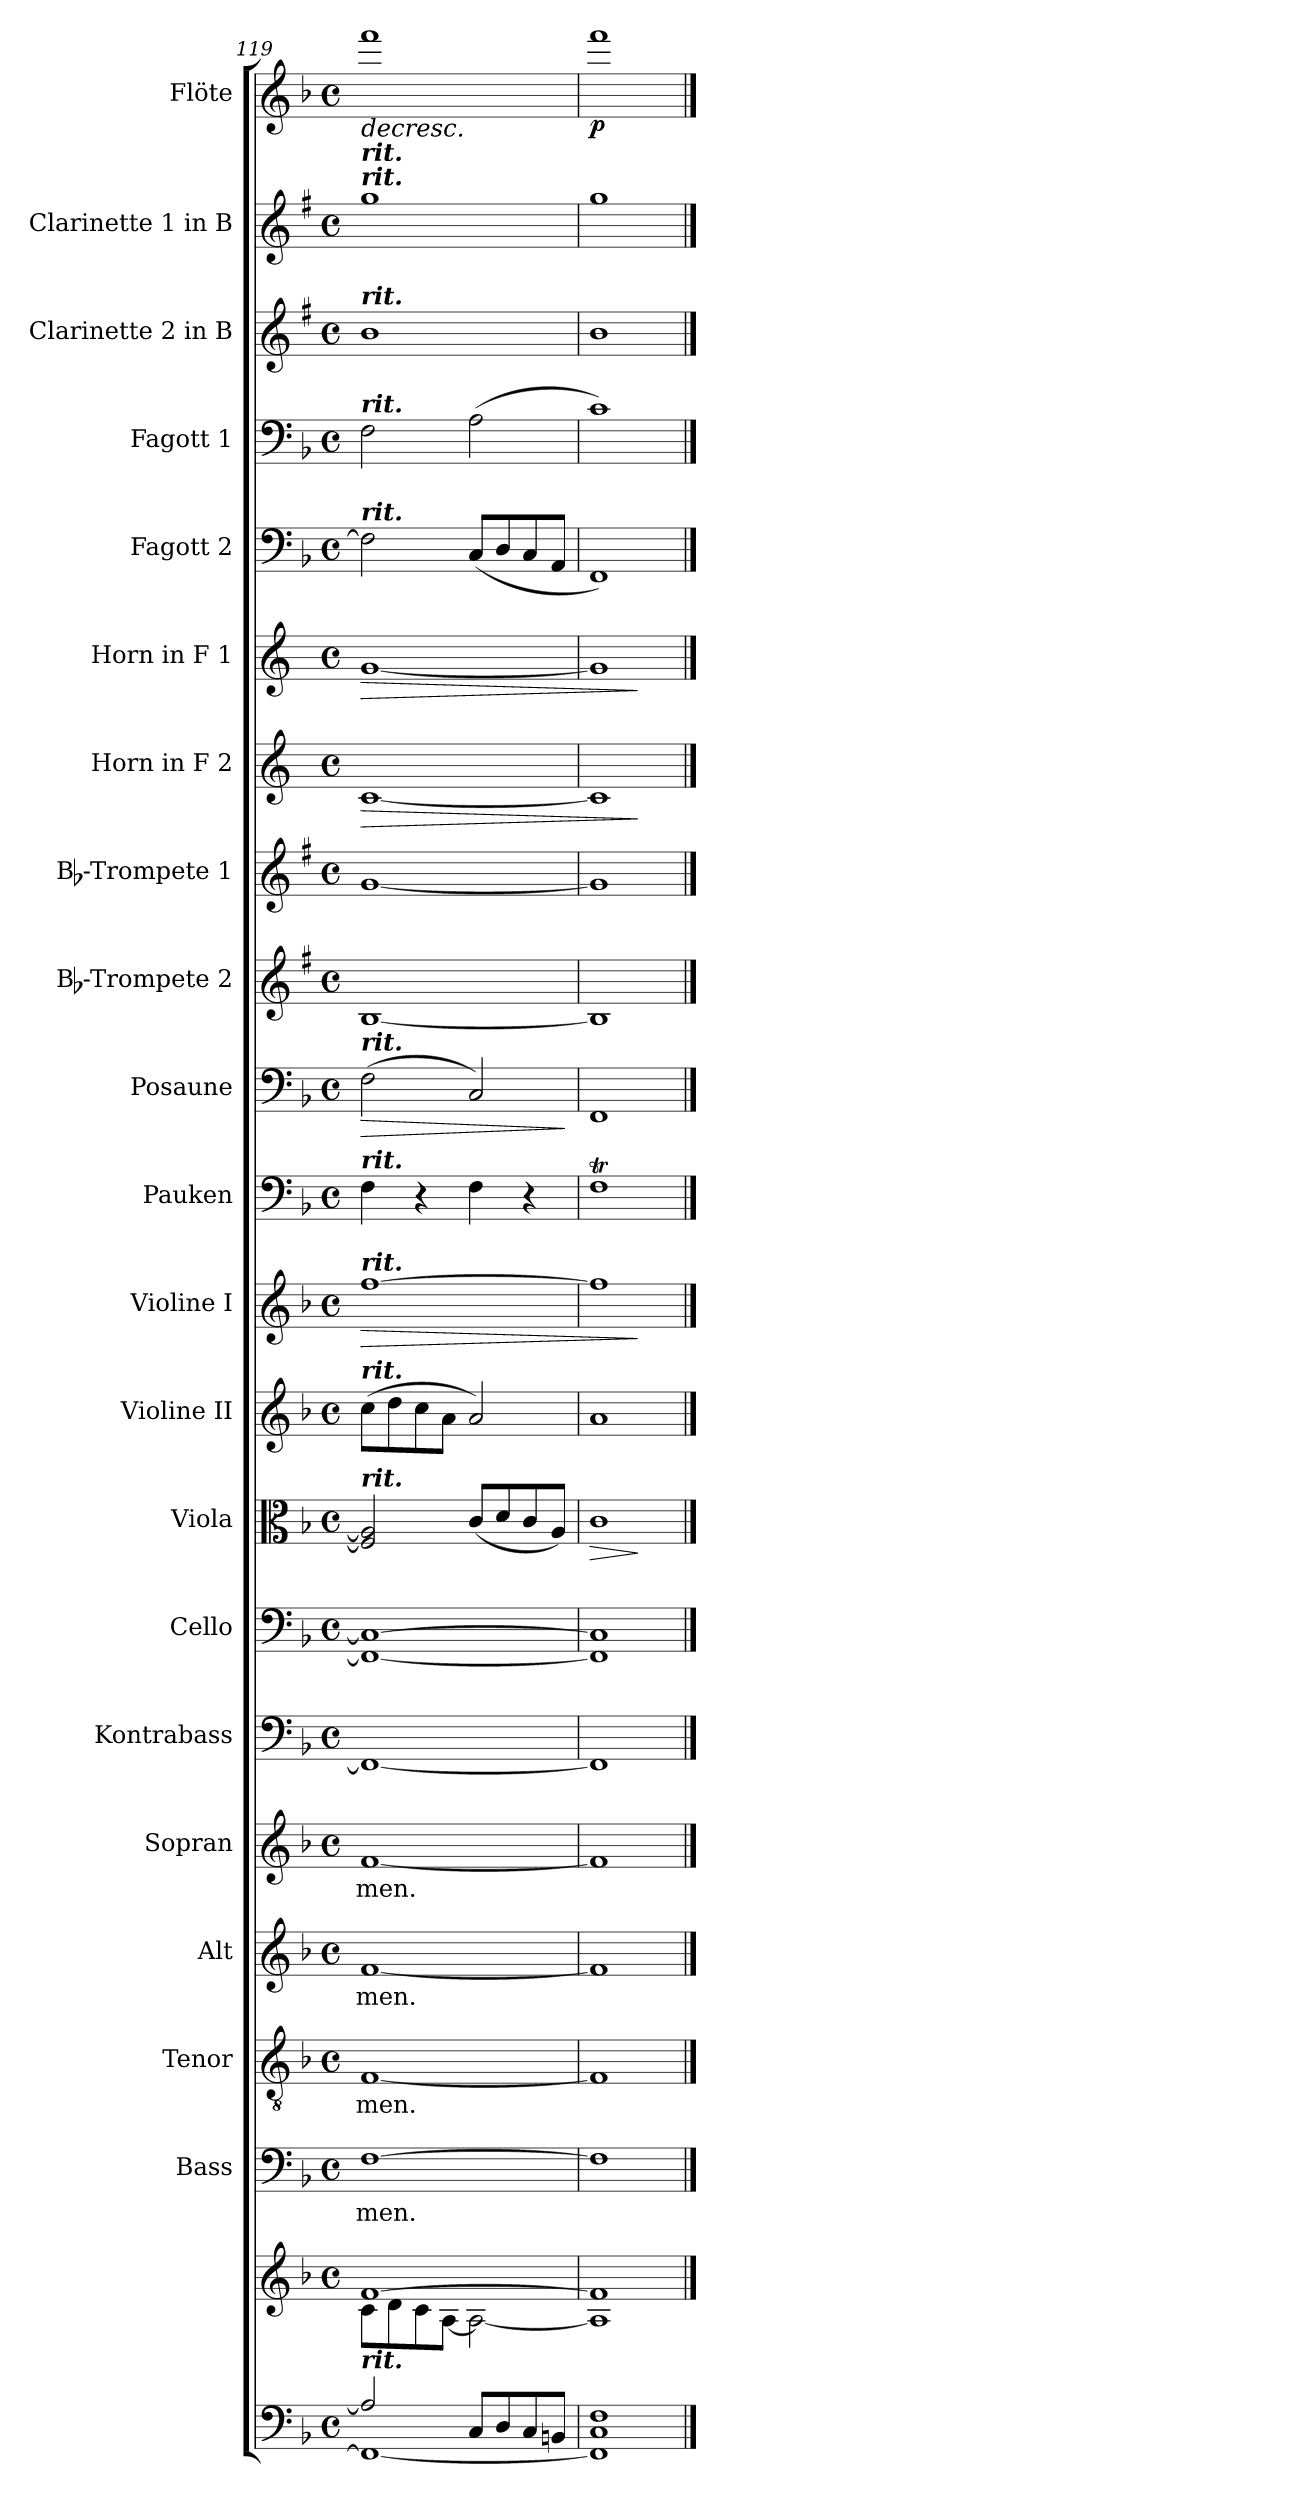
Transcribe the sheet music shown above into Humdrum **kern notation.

**kern	**kern	**kern	**text	**kern	**text	**kern	**text	**kern	**text	**kern	**kern	**kern	**dynam	**kern	**kern	**dynam	**kern	**kern	**dynam	**kern	**kern	**kern	**dynam	**kern	**dynam	**kern	**kern	**kern	**kern	**kern	**dynam
*part21	*part21	*part20	*part20	*part19	*part19	*part18	*part18	*part17	*part17	*part16	*part15	*part14	*part14	*part13	*part12	*part12	*part11	*part10	*part10	*part9	*part8	*part7	*part7	*part6	*part6	*part5	*part4	*part3	*part2	*part1	*part1
*staff22	*staff21	*staff20	*staff20	*staff19	*staff19	*staff18	*staff18	*staff17	*staff17	*staff16	*staff15	*staff14	*staff14	*staff13	*staff12	*staff12	*staff11	*staff10	*staff10	*staff9	*staff8	*staff7	*staff7	*staff6	*staff6	*staff5	*staff4	*staff3	*staff2	*staff1	*staff1
*	*	*I"Bass	*	*I"Tenor	*	*I"Alt	*	*I"Sopran	*	*I"Kontrabass	*I"Cello	*I"Viola	*	*I"Violine II	*I"Violine I	*	*I"Pauken	*I"Posaune	*	*I"Bb-Trompete 2	*I"Bb-Trompete 1	*I"Horn in F 2	*	*I"Horn in F 1	*	*I"Fagott 2	*I"Fagott 1	*I"Clarinette 2 in B	*I"Clarinette 1 in B	*I"Flöte	*
*	*	*I'B.	*	*I'T.	*	*I'A.	*	*I'S.	*	*I'Kb.	*	*I'Vla.	*	*I'Vl. II	*I'Vl. I	*	*I'Pk.	*I'Pos.	*	*I'Bb Trp. 2	*I'Bb Trp. 1	*	*	*	*	*I'Fg. 2	*I'Fg. 1	*I'Clar. 2	*I'Clar.1	*I'Fl.	*
*clefF4	*clefG2	*clefF4	*	*clefGv2	*	*clefG2	*	*clefG2	*	*clefF4	*clefF4	*clefC3	*	*clefG2	*clefG2	*	*clefF4	*clefF4	*	*clefG2	*clefG2	*clefG2	*	*clefG2	*	*clefF4	*clefF4	*clefG2	*clefG2	*clefG2	*
*	*	*	*	*	*	*	*	*	*	*ITrd7c12	*	*	*	*	*	*	*	*	*	*ITrd1c2	*ITrd1c2	*ITrd4c7	*	*ITrd4c7	*	*	*	*ITrd1c2	*ITrd1c2	*	*
*k[b-]	*k[b-]	*k[b-]	*	*k[b-]	*	*k[b-]	*	*k[b-]	*	*k[b-]	*k[b-]	*k[b-]	*	*k[b-]	*k[b-]	*	*k[b-]	*k[b-]	*	*k[b-]	*k[b-]	*k[b-]	*	*k[b-]	*	*k[b-]	*k[b-]	*k[b-]	*k[b-]	*k[b-]	*
*F:	*F:	*F:	*	*F:	*	*F:	*	*F:	*	*F:	*F:	*F:	*	*F:	*F:	*	*F:	*F:	*	*F:	*F:	*F:	*	*F:	*	*F:	*F:	*F:	*F:	*F:	*
*M4/4	*M4/4	*M4/4	*	*M4/4	*	*M4/4	*	*M4/4	*	*M4/4	*M4/4	*M4/4	*	*M4/4	*M4/4	*	*M4/4	*M4/4	*	*M4/4	*M4/4	*M4/4	*	*M4/4	*	*M4/4	*M4/4	*M4/4	*M4/4	*M4/4	*
*met(c)	*met(c)	*met(c)	*	*met(c)	*	*met(c)	*	*met(c)	*	*met(c)	*met(c)	*met(c)	*	*met(c)	*met(c)	*	*met(c)	*met(c)	*	*met(c)	*met(c)	*met(c)	*	*met(c)	*	*met(c)	*met(c)	*met(c)	*met(c)	*met(c)	*
=119	=119	=119	=119	=119	=119	=119	=119	=119	=119	=119	=119	=119	=119	=119	=119	=119	=119	=119	=119	=119	=119	=119	=119	=119	=119	=119	=119	=119	=119	=119	=119
*^	*^	*	*	*	*	*	*	*	*	*	*	*	*	*	*	*	*	*	*	*	*	*	*	*	*	*	*	*	*	*	*
!	!	!	!	!	!	!	!	!	!	!	!	!	!	!	!	!	!	!	!	!	!	!	!	!	!	!	!	!	!	!	!	!LO:TX:b:Bi:t=rit.	!
!	!	!	!	!	!	!	!	!	!	!	!	!	!	!	!	!	!	!	!	!	!	!	!	!	!	!	!	!	!	!	!LO:TX:a:Bi:t=rit.	!	!
!	!	!	!	!	!	!	!	!	!	!	!	!	!	!	!	!	!	!	!	!	!	!	!	!	!	!	!	!	!	!LO:TX:a:Bi:t=rit.	!	!	!
!	!	!	!	!	!	!	!	!	!	!	!	!	!	!	!	!	!	!	!	!	!	!	!	!	!	!	!	!	!LO:TX:a:Bi:t=rit.	!	!	!	!
!	!	!	!	!	!	!	!	!	!	!	!	!	!	!	!	!	!	!	!	!	!	!	!	!	!	!	!	!LO:TX:a:Bi:t=rit.	!	!	!	!	!
!	!	!	!	!	!	!	!	!	!	!	!	!	!	!	!	!	!	!	!	!LO:TX:a:Bi:t=rit.	!	!	!	!	!	!	!	!	!	!	!	!	!
!	!	!	!	!	!	!	!	!	!	!	!	!	!	!	!	!	!	!	!LO:TX:a:Bi:t=rit.	!	!	!	!	!	!	!	!	!	!	!	!	!	!
!	!	!	!	!	!	!	!	!	!	!	!	!	!	!	!	!	!LO:TX:a:Bi:t=rit.	!	!	!	!	!	!	!	!	!	!	!	!	!	!	!	!
!	!	!	!	!	!	!	!	!	!	!	!	!	!	!	!	!LO:TX:a:Bi:t=rit.	!	!	!	!	!	!	!	!	!	!	!	!	!	!	!	!	!
!	!	!	!	!	!	!	!	!	!	!	!	!	!	!LO:TX:a:Bi:t=rit.	!	!	!	!	!	!	!	!	!	!	!	!	!	!	!	!	!	!	!
!	!	!LO:TX:b:Bi:t=rit.	!	!	!	!	!	!	!	!	!	!	!	!	!	!	!	!	!	!	!	!	!	!	!	!	!	!	!	!	!	!	!
!	!	!	!	!	!LO:LY:b	!	!LO:LY:b	!	!LO:LY:b	!	!LO:LY:b	!	!	!	!	!	!	!LO:HP:b	!	!	!LO:HP:b	!	!	!	!LO:HP:b	!	!LO:HP:b	!	!	!	!	!	!LO:HP:b
2A/]	1FF_	[>1f	8c\L	[1F	-men.	[1F	-men.	[1f	-men.	[1f	-men.	1FFF_	1FF_ 1C_	2F/] 2A/]	.	(>8cc\L	[1ff	>	4F\	(>2F\	>	[1A	[1f	[1F	>	[1c	>	2F\]	2F\	1a	1ff	1fff	>
.	.	.	8d\	.	.	.	.	.	.	.	.	.	.	.	.	8dd\	.	.	.	.	.	.	.	.	.	.	.	.	.	.	.	.	.
.	.	.	8c\	.	.	.	.	.	.	.	.	.	.	.	.	8cc\	.	.	4r	.	.	.	.	.	.	.	.	.	.	.	.	.	.
.	.	.	[<8A\J	.	.	.	.	.	.	.	.	.	.	.	.	8a\J	.	.	.	.	.	.	.	.	.	.	.	.	.	.	.	.	.
8C/L	.	.	2A\_	.	.	.	.	.	.	.	.	.	.	(<8c/L	.	2a/)	.	.	4F\	2C/)	.	.	.	.	.	.	.	(<8C/L	(>2A\	.	.	.	.
8D/	.	.	.	.	.	.	.	.	.	.	.	.	.	8d/	.	.	.	.	.	.	.	.	.	.	.	.	.	8D/	.	.	.	.	.
8C/	.	.	.	.	.	.	.	.	.	.	.	.	.	8c/	.	.	.	.	4r	.	.	.	.	.	.	.	.	8C/	.	.	.	.	.
8BBn/J	.	.	.	.	.	.	.	.	.	.	.	.	.	8A/J)	.	.	.	.	.	.	.	.	.	.	.	.	.	8AA/J	.	.	.	.	.
*v	*v	*	*	*	*	*	*	*	*	*	*	*	*	*	*	*	*	*	*	*	*	*	*	*	*	*	*	*	*	*	*	*	*
*	*v	*v	*	*	*	*	*	*	*	*	*	*	*	*	*	*	*	*	*	*	*	*	*	*	*	*	*	*	*	*	*	*
.	.	.	.	.	.	.	.	.	.	.	.	.	.	.	.	.	.	.	]	.	.	.	.	.	.	.	.	.	.	.	.
=120	=120	=120	=120	=120	=120	=120	=120	=120	=120	=120	=120	=120	=120	=120	=120	=120	=120	=120	=120	=120	=120	=120	=120	=120	=120	=120	=120	=120	=120	=120	=120
*^	*^	*	*	*	*	*	*	*	*	*	*	*	*	*	*	*	*	*	*	*	*	*	*	*	*	*	*	*	*	*	*
!	!	!	!	!	!	!	!	!	!	!	!	!	!	!	!LO:HP:b	!	!	!	!	!	!	!	!	!	!	!	!	!	!	!	!	!	!LO:DY:b
1C 1F	1FF]	1f]	1A]	1F]	.	1F]	.	1f]	.	1f]	.	1FFF]	1FF] 1C]	1c	>	1a	1ff]	.	1FT	1FF	.	1A]	1f]	1F]	.	1c]	.	1FF)	1c)	1a	1ff	1fff	p
*v	*v	*	*	*	*	*	*	*	*	*	*	*	*	*	*	*	*	*	*	*	*	*	*	*	*	*	*	*	*	*	*	*	*
*	*v	*v	*	*	*	*	*	*	*	*	*	*	*	*	*	*	*	*	*	*	*	*	*	*	*	*	*	*	*	*	*	*
.	.	.	.	.	.	.	.	.	.	.	.	.	]	.	.	]	.	.	.	.	.	.	]	.	]	.	.	.	.	.	]
==	==	==	==	==	==	==	==	==	==	==	==	==	==	==	==	==	==	==	==	==	==	==	==	==	==	==	==	==	==	==	==
*-	*-	*-	*-	*-	*-	*-	*-	*-	*-	*-	*-	*-	*-	*-	*-	*-	*-	*-	*-	*-	*-	*-	*-	*-	*-	*-	*-	*-	*-	*-	*-
